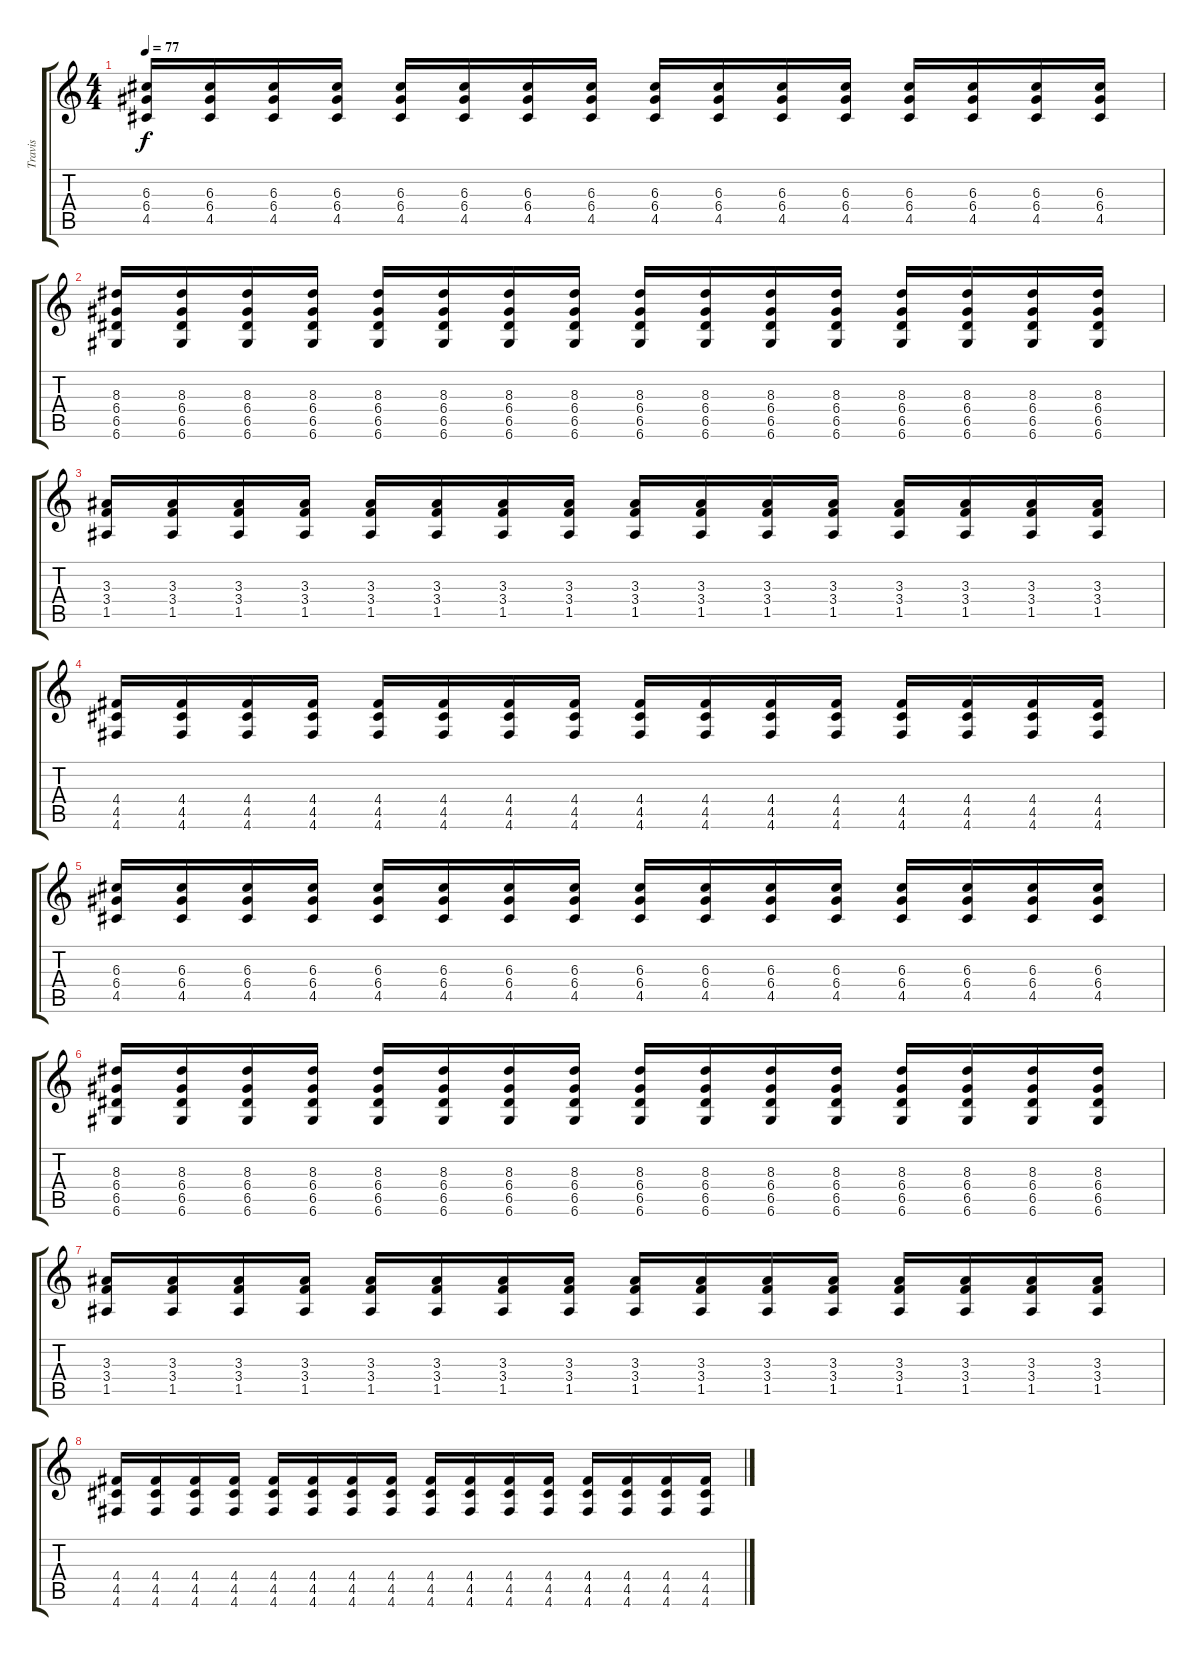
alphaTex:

\track ("Travis" "Travis") {instrument acousticguitarsteel}
\staff {score tabs}
\tuning (E4 B3 G3 D3 A2 D2) {hide}
\ts (4 4)
\tempo 77
\clef g2
\ks c
(6.3 6.4 4.5).16{dy f} (6.3 6.4 4.5).16 (6.3 6.4 4.5).16 (6.3 6.4 4.5).16 (6.3 6.4 4.5).16 (6.3 6.4 4.5).16 (6.3 6.4 4.5).16 (6.3 6.4 4.5).16 (6.3 6.4 4.5).16 (6.3 6.4 4.5).16 (6.3 6.4 4.5).16 (6.3 6.4 4.5).16 (6.3 6.4 4.5).16 (6.3 6.4 4.5).16 (6.3 6.4 4.5).16 (6.3 6.4 4.5).16 |
(8.3 6.4 6.5 6.6).16 (8.3 6.4 6.5 6.6).16 (8.3 6.4 6.5 6.6).16 (8.3 6.4 6.5 6.6).16 (8.3 6.4 6.5 6.6).16 (8.3 6.4 6.5 6.6).16 (8.3 6.4 6.5 6.6).16 (8.3 6.4 6.5 6.6).16 (8.3 6.4 6.5 6.6).16 (8.3 6.4 6.5 6.6).16 (8.3 6.4 6.5 6.6).16 (8.3 6.4 6.5 6.6).16 (8.3 6.4 6.5 6.6).16 (8.3 6.4 6.5 6.6).16 (8.3 6.4 6.5 6.6).16 (8.3 6.4 6.5 6.6).16 |
(3.3 3.4 1.5).16 (3.3 3.4 1.5).16 (3.3 3.4 1.5).16 (3.3 3.4 1.5).16 (3.3 3.4 1.5).16 (3.3 3.4 1.5).16 (3.3 3.4 1.5).16 (3.3 3.4 1.5).16 (3.3 3.4 1.5).16 (3.3 3.4 1.5).16 (3.3 3.4 1.5).16 (3.3 3.4 1.5).16 (3.3 3.4 1.5).16 (3.3 3.4 1.5).16 (3.3 3.4 1.5).16 (3.3 3.4 1.5).16 |
(4.4 4.5 4.6).16 (4.4 4.5 4.6).16 (4.4 4.5 4.6).16 (4.4 4.5 4.6).16 (4.4 4.5 4.6).16 (4.4 4.5 4.6).16 (4.4 4.5 4.6).16 (4.4 4.5 4.6).16 (4.4 4.5 4.6).16 (4.4 4.5 4.6).16 (4.4 4.5 4.6).16 (4.4 4.5 4.6).16 (4.4 4.5 4.6).16 (4.4 4.5 4.6).16 (4.4 4.5 4.6).16 (4.4 4.5 4.6).16 |
(6.3 6.4 4.5).16 (6.3 6.4 4.5).16 (6.3 6.4 4.5).16 (6.3 6.4 4.5).16 (6.3 6.4 4.5).16 (6.3 6.4 4.5).16 (6.3 6.4 4.5).16 (6.3 6.4 4.5).16 (6.3 6.4 4.5).16 (6.3 6.4 4.5).16 (6.3 6.4 4.5).16 (6.3 6.4 4.5).16 (6.3 6.4 4.5).16 (6.3 6.4 4.5).16 (6.3 6.4 4.5).16 (6.3 6.4 4.5).16 |
(8.3 6.4 6.5 6.6).16 (8.3 6.4 6.5 6.6).16 (8.3 6.4 6.5 6.6).16 (8.3 6.4 6.5 6.6).16 (8.3 6.4 6.5 6.6).16 (8.3 6.4 6.5 6.6).16 (8.3 6.4 6.5 6.6).16 (8.3 6.4 6.5 6.6).16 (8.3 6.4 6.5 6.6).16 (8.3 6.4 6.5 6.6).16 (8.3 6.4 6.5 6.6).16 (8.3 6.4 6.5 6.6).16 (8.3 6.4 6.5 6.6).16 (8.3 6.4 6.5 6.6).16 (8.3 6.4 6.5 6.6).16 (8.3 6.4 6.5 6.6).16 |
(3.3 3.4 1.5).16 (3.3 3.4 1.5).16 (3.3 3.4 1.5).16 (3.3 3.4 1.5).16 (3.3 3.4 1.5).16 (3.3 3.4 1.5).16 (3.3 3.4 1.5).16 (3.3 3.4 1.5).16 (3.3 3.4 1.5).16 (3.3 3.4 1.5).16 (3.3 3.4 1.5).16 (3.3 3.4 1.5).16 (3.3 3.4 1.5).16 (3.3 3.4 1.5).16 (3.3 3.4 1.5).16 (3.3 3.4 1.5).16 |
(4.4 4.5 4.6).16 (4.4 4.5 4.6).16 (4.4 4.5 4.6).16 (4.4 4.5 4.6).16 (4.4 4.5 4.6).16 (4.4 4.5 4.6).16 (4.4 4.5 4.6).16 (4.4 4.5 4.6).16 (4.4 4.5 4.6).16 (4.4 4.5 4.6).16 (4.4 4.5 4.6).16 (4.4 4.5 4.6).16 (4.4 4.5 4.6).16 (4.4 4.5 4.6).16 (4.4 4.5 4.6).16 (4.4 4.5 4.6).16
